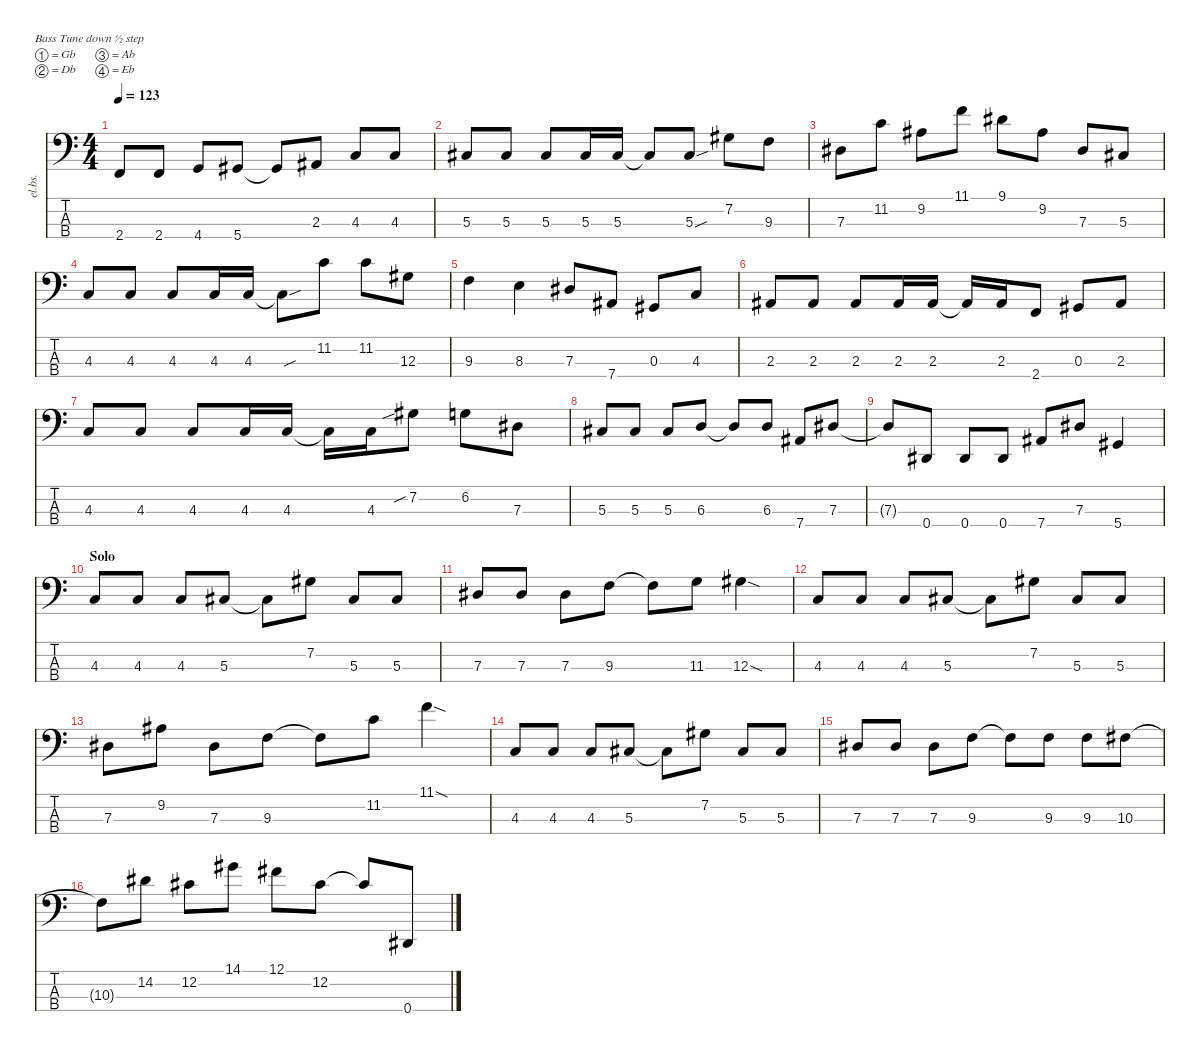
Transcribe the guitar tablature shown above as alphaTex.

\defaultSystemsLayout 4
\hideDynamics
\bracketExtendMode nobrackets
\track ("Electric Bass" "el.bs.") {instrument electricbassfinger}
\staff {score tabs}
\tuning (Gb2 Db2 Ab1 Eb1)
\ts (4 4)
\tempo 123
\clef f4
\ks c
2.4{t}.8{dy mf beam Up} 2.4.8{beam Up} 4.4.8{beam Up} 5.4{acc #}.8{beam Up} 5.4{t acc #}.8{beam Up} 2.3{acc #}.8{beam Up} 4.3.8{beam Up} 4.3.8{beam Up} |
5.3{acc #}.8{beam Up} 5.3{acc #}.8{beam Up} 5.3{acc #}.8{beam Up} 5.3{acc #}.16{beam Up} 5.3{acc #}.16{beam Up} 5.3{t acc #}.8{beam Up} 5.3{sou acc #}.8{beam Up} 7.2{acc #}.8{beam Down} 9.3.8{beam Down} |
7.3{acc #}.8{beam Down} 11.2.8{beam Down} 9.2{acc #}.8{beam Down} 11.1.8{beam Down} 9.1{acc #}.8{beam Down} 9.2{acc #}.8{beam Down} 7.3{acc #}.8{beam Up} 5.3{acc #}.8{beam Up} |
4.3.8{beam Up} 4.3.8{beam Up} 4.3.8{beam Up} 4.3.16{beam Up} 4.3.16{beam Up} 4.3{sou t}.8{beam Down} 11.2.8{beam Down} 11.2.8{beam Down} 12.3{acc #}.8{beam Down} |
9.3.4{beam Down} 8.3.4{beam Down} 7.3{acc #}.8{beam Up} 7.4{acc #}.8{beam Up} 0.3{acc #}.8{beam Up} 4.3.8{beam Up} |
2.3{acc #}.8{beam Up} 2.3{acc #}.8{beam Up} 2.3{acc #}.8{beam Up} 2.3{acc #}.16{beam Up} 2.3{acc #}.16{beam Up} 2.3{t acc #}.16{beam Up} 2.3{acc #}.16{beam Up} 2.4.8{beam Up} 0.3{acc #}.8{beam Up} 2.3{acc #}.8{beam Up} |
4.3.8{beam Up} 4.3.8{beam Up} 4.3.8{beam Up} 4.3.16{beam Up} 4.3.16{beam Up} 4.3{t}.16{beam Down} 4.3.16{beam Down} 7.2{sib acc #}.8{beam Down} 6.2.8{beam Down} 7.3{acc #}.8{beam Down} |
5.3{acc #}.8{beam Up} 5.3{acc #}.8{beam Up} 5.3{acc #}.8{beam Up} 6.3.8{beam Up} 6.3{t}.8{beam Up} 6.3.8{beam Up} 7.4{acc #}.8{beam Up} 7.3{acc #}.8{beam Up} |
7.3{t acc #}.8{beam Up} 0.4{acc #}.8{beam Up} 0.4{acc #}.8{beam Up} 0.4{acc #}.8{beam Up} 7.4{acc #}.8{beam Up} 7.3{acc #}.8{beam Up} 5.4{acc #}.4{beam Up} |
\section ("" "Solo")
4.3.8{beam Up} 4.3.8{beam Up} 4.3.8{beam Up} 5.3{acc #}.8{beam Up} 5.3{t acc #}.8{beam Down} 7.2{acc #}.8{beam Down} 5.3{acc #}.8{beam Up} 5.3{acc #}.8{beam Up} |
7.3{acc #}.8{beam Up} 7.3{acc #}.8{beam Up} 7.3{acc #}.8{beam Down} 9.3.8{beam Down} 9.3{t}.8{beam Down} 11.3.8{beam Down} 12.3{sod acc #}.4{beam Down} |
4.3.8{beam Up} 4.3.8{beam Up} 4.3.8{beam Up} 5.3{acc #}.8{beam Up} 5.3{t acc #}.8{beam Down} 7.2{acc #}.8{beam Down} 5.3{acc #}.8{beam Up} 5.3{acc #}.8{beam Up} |
7.3{acc #}.8{beam Down} 9.2{acc #}.8{beam Down} 7.3{acc #}.8{beam Down} 9.3.8{beam Down} 9.3{t}.8{beam Down} 11.2.8{beam Down} 11.1{sod}.4{beam Down} |
4.3.8{beam Up} 4.3.8{beam Up} 4.3.8{beam Up} 5.3{acc #}.8{beam Up} 5.3{t acc #}.8{beam Down} 7.2{acc #}.8{beam Down} 5.3{acc #}.8{beam Up} 5.3{acc #}.8{beam Up} |
7.3{acc #}.8{beam Up} 7.3{acc #}.8{beam Up} 7.3{acc #}.8{beam Down} 9.3.8{beam Down} 9.3{t}.8{beam Down} 9.3.8{beam Down} 9.3.8{beam Down} 10.3{acc #}.8{beam Down} |
10.3{t acc #}.8{beam Down} 14.2{acc #}.8{beam Down} 12.2{acc #}.8{beam Down} 14.1{acc #}.8{beam Down} 12.1{acc #}.8{beam Down} 12.2{acc #}.8{beam Down} 12.2{t acc #}.8{beam Up} 0.4{acc #}.8{beam Up}
